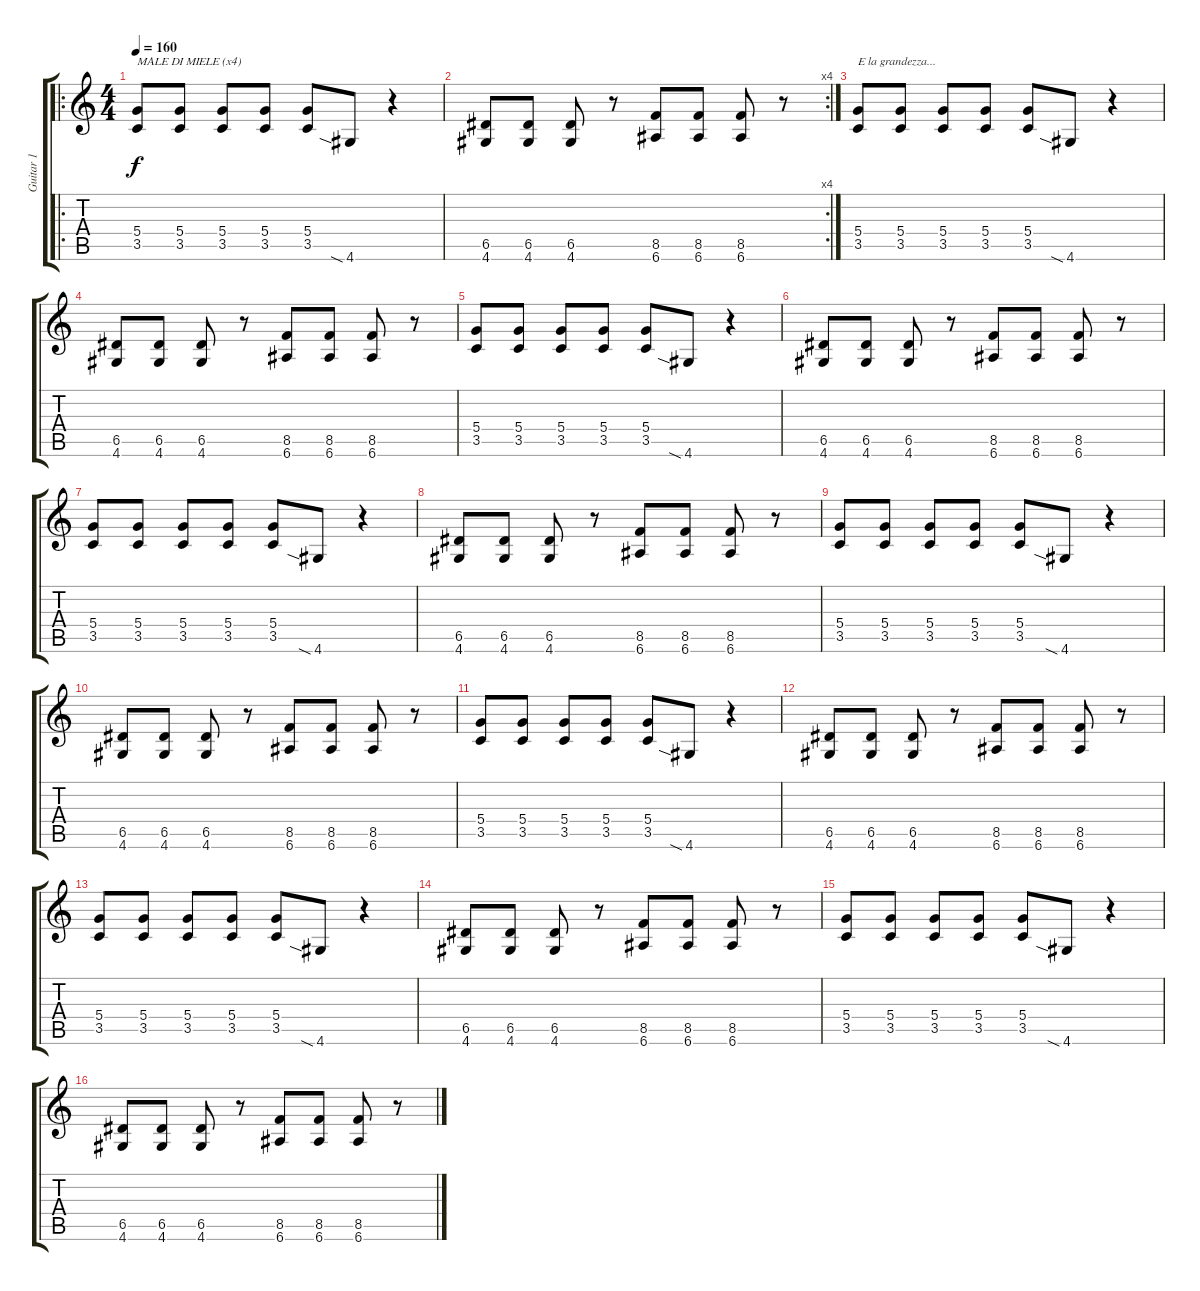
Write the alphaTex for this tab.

\track ("Guitar 1" "Guitar 1") {instrument distortionguitar}
\staff {score tabs}
\tuning (E4 B3 G3 D3 A2 E2) {hide}
\ro
\ts (4 4)
\tempo 160
\clef g2
\ks c
(5.4 3.5).8{txt "MALE DI MIELE (x4)" dy f} (5.4 3.5).8 (5.4 3.5).8 (5.4 3.5).8 (5.4 3.5).8 4.6{sia}.8 r.4 |
\rc 4
(6.5 4.6).8 (6.5 4.6).8 (6.5 4.6).8 r.8 (8.5 6.6).8 (8.5 6.6).8 (8.5 6.6).8 r.8 |
(5.4 3.5).8{txt "E la grandezza..."} (5.4 3.5).8 (5.4 3.5).8 (5.4 3.5).8 (5.4 3.5).8 4.6{sia}.8 r.4 |
(6.5 4.6).8 (6.5 4.6).8 (6.5 4.6).8 r.8 (8.5 6.6).8 (8.5 6.6).8 (8.5 6.6).8 r.8 |
(5.4 3.5).8 (5.4 3.5).8 (5.4 3.5).8 (5.4 3.5).8 (5.4 3.5).8 4.6{sia}.8 r.4 |
(6.5 4.6).8 (6.5 4.6).8 (6.5 4.6).8 r.8 (8.5 6.6).8 (8.5 6.6).8 (8.5 6.6).8 r.8 |
(5.4 3.5).8 (5.4 3.5).8 (5.4 3.5).8 (5.4 3.5).8 (5.4 3.5).8 4.6{sia}.8 r.4 |
(6.5 4.6).8 (6.5 4.6).8 (6.5 4.6).8 r.8 (8.5 6.6).8 (8.5 6.6).8 (8.5 6.6).8 r.8 |
(5.4 3.5).8 (5.4 3.5).8 (5.4 3.5).8 (5.4 3.5).8 (5.4 3.5).8 4.6{sia}.8 r.4 |
(6.5 4.6).8 (6.5 4.6).8 (6.5 4.6).8 r.8 (8.5 6.6).8 (8.5 6.6).8 (8.5 6.6).8 r.8 |
(5.4 3.5).8 (5.4 3.5).8 (5.4 3.5).8 (5.4 3.5).8 (5.4 3.5).8 4.6{sia}.8 r.4 |
(6.5 4.6).8 (6.5 4.6).8 (6.5 4.6).8 r.8 (8.5 6.6).8 (8.5 6.6).8 (8.5 6.6).8 r.8 |
(5.4 3.5).8 (5.4 3.5).8 (5.4 3.5).8 (5.4 3.5).8 (5.4 3.5).8 4.6{sia}.8 r.4 |
(6.5 4.6).8 (6.5 4.6).8 (6.5 4.6).8 r.8 (8.5 6.6).8 (8.5 6.6).8 (8.5 6.6).8 r.8 |
(5.4 3.5).8 (5.4 3.5).8 (5.4 3.5).8 (5.4 3.5).8 (5.4 3.5).8 4.6{sia}.8 r.4 |
(6.5 4.6).8 (6.5 4.6).8 (6.5 4.6).8 r.8 (8.5 6.6).8 (8.5 6.6).8 (8.5 6.6).8 r.8
